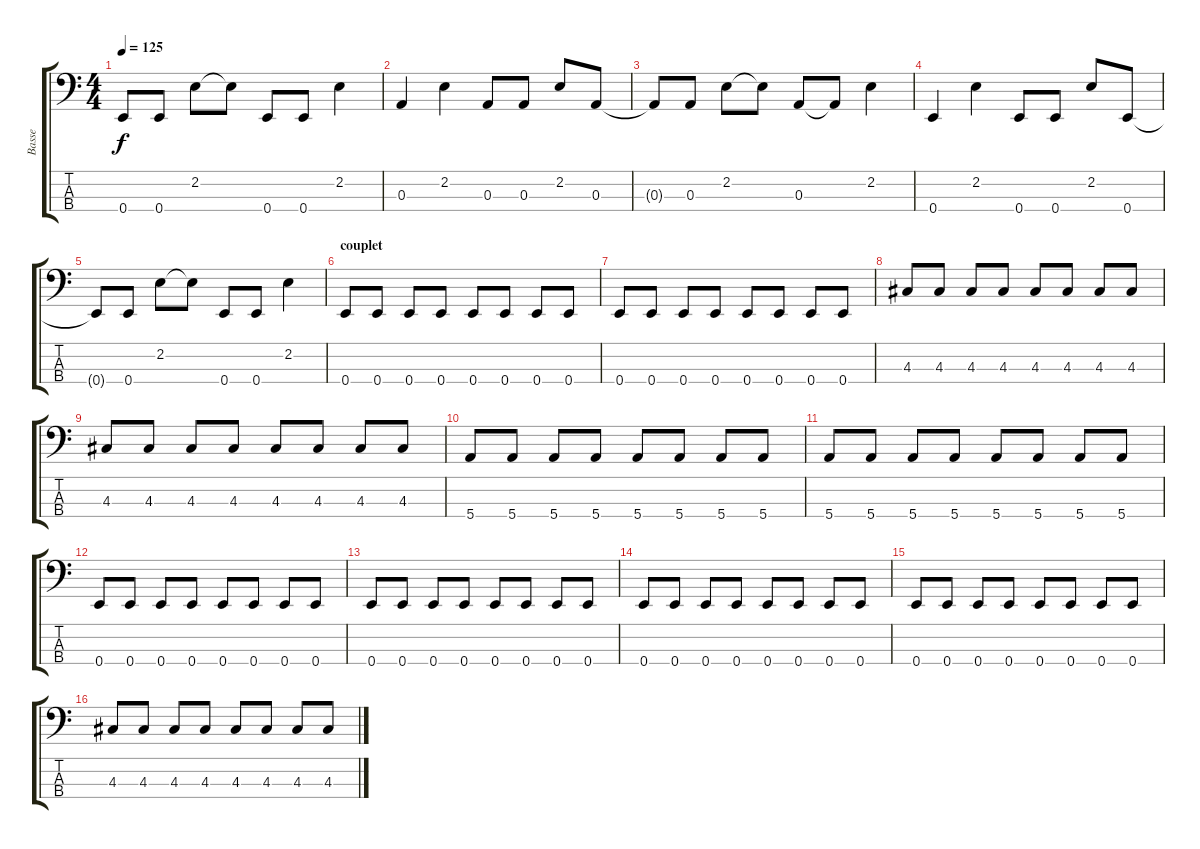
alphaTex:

\track ("Basse" "Basse") {instrument electricbasspick}
\staff {score tabs}
\tuning (G2 D2 A1 E1) {hide}
\ts (4 4)
\tempo 125
\clef f4
\ks c
0.4{t}.8{dy f} 0.4.8 2.2.8 2.2{t}.8 0.4.8 0.4.8 2.2.4 |
0.3.4 2.2.4 0.3.8 0.3.8 2.2.8 0.3.8 |
0.3{t}.8 0.3.8 2.2.8 2.2{t}.8 0.3.8 0.3{t}.8 2.2.4 |
0.4.4 2.2.4 0.4.8 0.4.8 2.2.8 0.4.8 |
0.4{t}.8 0.4.8 2.2.8 2.2{t}.8 0.4.8 0.4.8 2.2.4 |
\section ("" "couplet")
0.4.8 0.4.8 0.4.8 0.4.8 0.4.8 0.4.8 0.4.8 0.4.8 |
0.4.8 0.4.8 0.4.8 0.4.8 0.4.8 0.4.8 0.4.8 0.4.8 |
4.3.8 4.3.8 4.3.8 4.3.8 4.3.8 4.3.8 4.3.8 4.3.8 |
4.3.8 4.3.8 4.3.8 4.3.8 4.3.8 4.3.8 4.3.8 4.3.8 |
5.4.8 5.4.8 5.4.8 5.4.8 5.4.8 5.4.8 5.4.8 5.4.8 |
5.4.8 5.4.8 5.4.8 5.4.8 5.4.8 5.4.8 5.4.8 5.4.8 |
0.4.8 0.4.8 0.4.8 0.4.8 0.4.8 0.4.8 0.4.8 0.4.8 |
0.4.8 0.4.8 0.4.8 0.4.8 0.4.8 0.4.8 0.4.8 0.4.8 |
0.4.8 0.4.8 0.4.8 0.4.8 0.4.8 0.4.8 0.4.8 0.4.8 |
0.4.8 0.4.8 0.4.8 0.4.8 0.4.8 0.4.8 0.4.8 0.4.8 |
4.3.8 4.3.8 4.3.8 4.3.8 4.3.8 4.3.8 4.3.8 4.3.8
